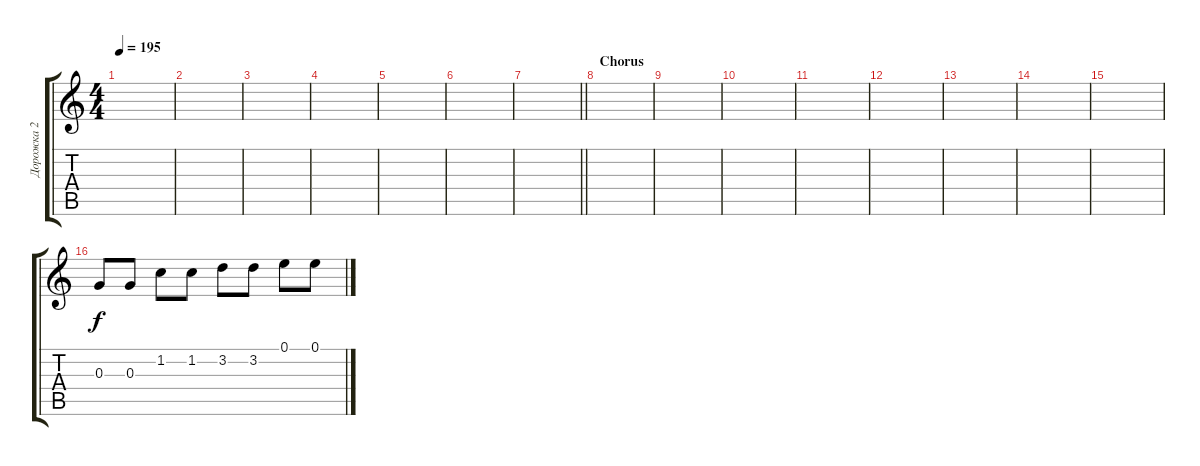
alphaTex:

\track ("Дорожка 2" "Дорожка 2") {instrument distortionguitar}
\staff {score tabs}
\tuning (E4 B3 G3 D3 A2 E2) {hide}
\ts (4 4)
\tempo 195
\clef g2
\ks c
|
|
|
|
|
|
\barLineRight lightlight
|
\section ("" "Сhorus")
|
|
|
|
|
|
|
|
0.3.8 0.3.8 1.2.8 1.2.8 3.2.8 3.2.8 0.1.8 0.1.8
